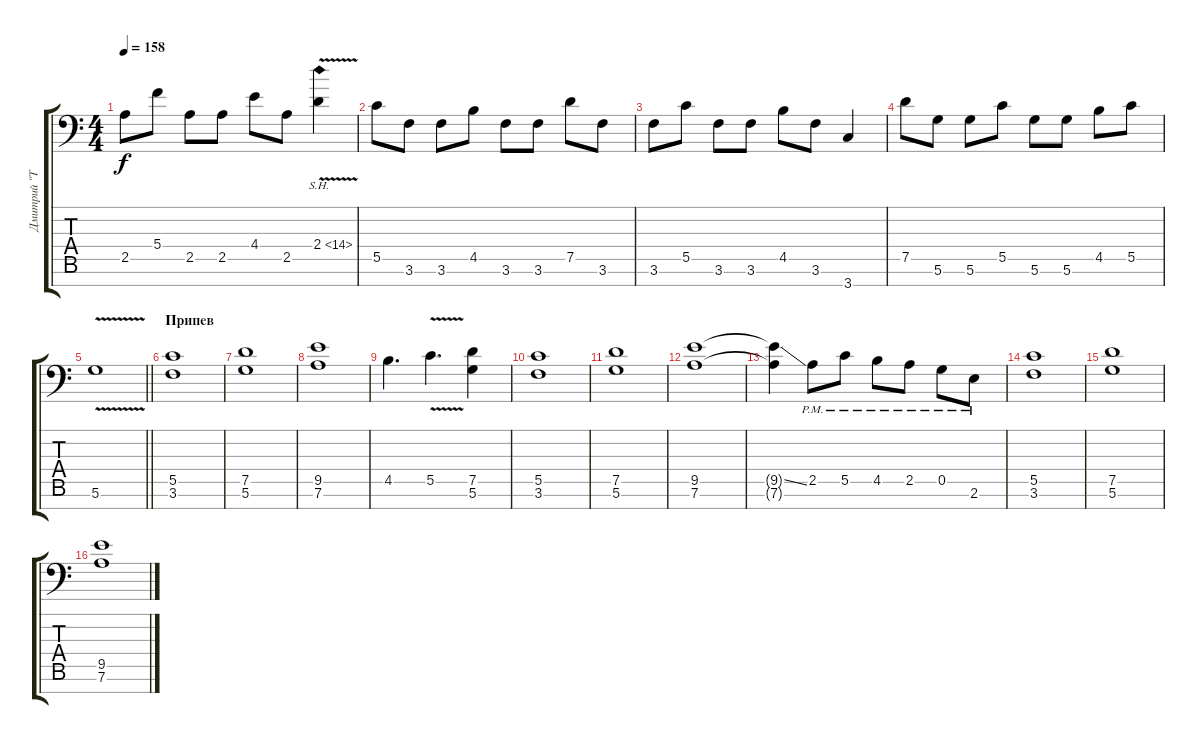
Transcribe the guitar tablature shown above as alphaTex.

\track ("Дмитрий \"Terris\" Процко" "Дмитрий \"T") {instrument acousticguitarsteel}
\staff {score tabs}
\tuning (D4 A3 F3 C3 G2 D2 A1) {hide}
\ts (4 4)
\tempo 158
\clef f4
\ks c
2.5.8{dy f} 5.4.8 2.5.8 2.5.8 4.4.8 2.5.8 2.4{sh 12 v}.4 |
5.5.8 3.6.8 3.6.8 4.5.8 3.6.8 3.6.8 7.5.8 3.6.8 |
3.6.8 5.5.8 3.6.8 3.6.8 4.5.8 3.6.8 3.7.4{instrument guitarharmonics} |
7.5.8{instrument overdrivenguitar} 5.6.8 5.6.8 5.5.8 5.6.8 5.6.8 4.5.8 5.5.8 |
\barLineRight lightlight
5.6{v}.1 |
\section ("" "Припев")
(5.5 3.6).1{instrument overdrivenguitar} |
(7.5 5.6).1 |
(9.5 7.6).1 |
4.5.4{d} 5.5{v}.4{d instrument guitarharmonics} (7.5 5.6).4{instrument overdrivenguitar} |
(5.5 3.6).1{instrument overdrivenguitar} |
(7.5 5.6).1 |
(9.5 7.6).1 |
(9.5{ss t} 7.6{t}).4 2.5{pm}.8 5.5{pm}.8 4.5{pm}.8 2.5{pm}.8 0.5{pm}.8 2.6{pm}.8 |
(5.5 3.6).1 |
(7.5 5.6).1 |
(9.5 7.6).1
